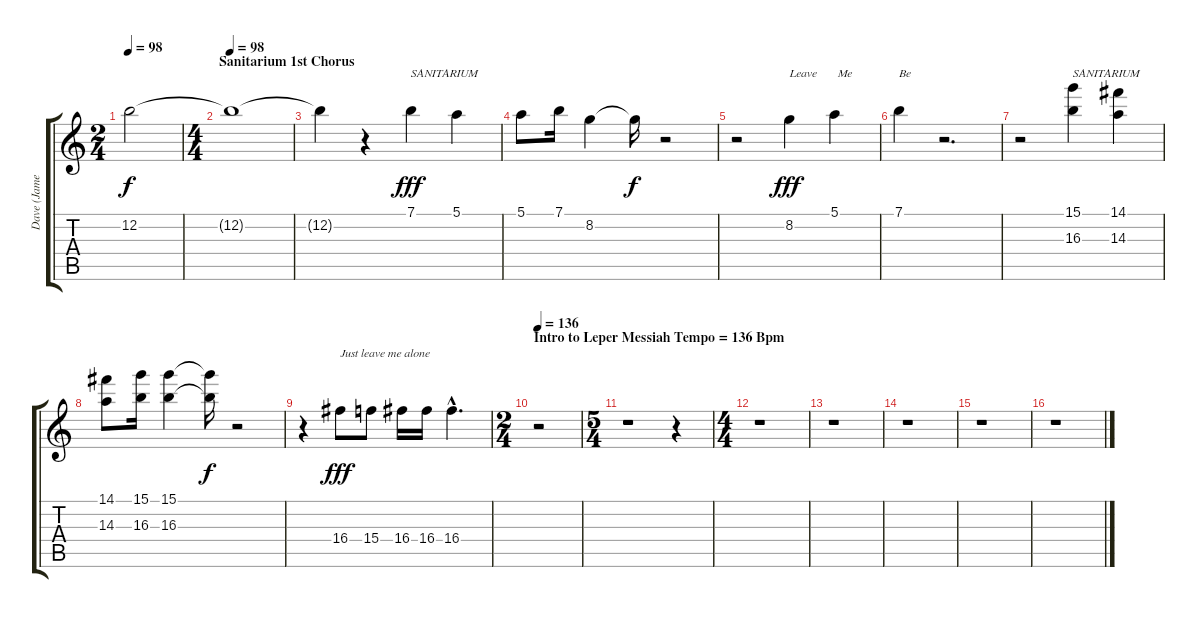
\track ("Dave (James's Vocals)" "Dave (Jame") {instrument distortionguitar}
\staff {score tabs}
\tuning (E4 B3 G3 D3 A2 E2) {hide}
\ts (2 4)
\tempo 98
\clef g2
\ks c
12.2{t}.2{dy f} |
\ts (4 4)
\section ("" "Sanitarium 1st Chorus")
\tempo 98
12.2{t}.1 |
12.2{t}.4 r.4 7.1.4{txt "SANITARIUM" dy fff} 5.1.4 |
5.1.8 7.1.16 8.2.4 8.2{t}.16{dy f} r.2 |
r.2 8.2.4{txt "Leave" dy fff} 5.1.4{txt " Me"} |
7.1.4{txt "Be"} r.2{d} |
r.2 (15.1 16.3).4{txt "SANITARIUM"} (14.1 14.3).4 |
(14.1 14.3).8 (15.1 16.3).16 (15.1 16.3).4 (15.1{t} 16.3{t}).16{dy f} r.2 |
r.4 16.4.8{txt "Just leave me alone" dy fff} 15.4.8 16.4.16 16.4.16 16.4{hac}.4{d} |
\ts (2 4)
\section ("" "Intro to Leper Messiah Tempo = 136 Bpm")
\tempo 136
r.2 |
\ts (5 4)
r.1 r.4 |
\ts (4 4)
r.1 |
r.1 |
r.1 |
r.1 |
r.1
